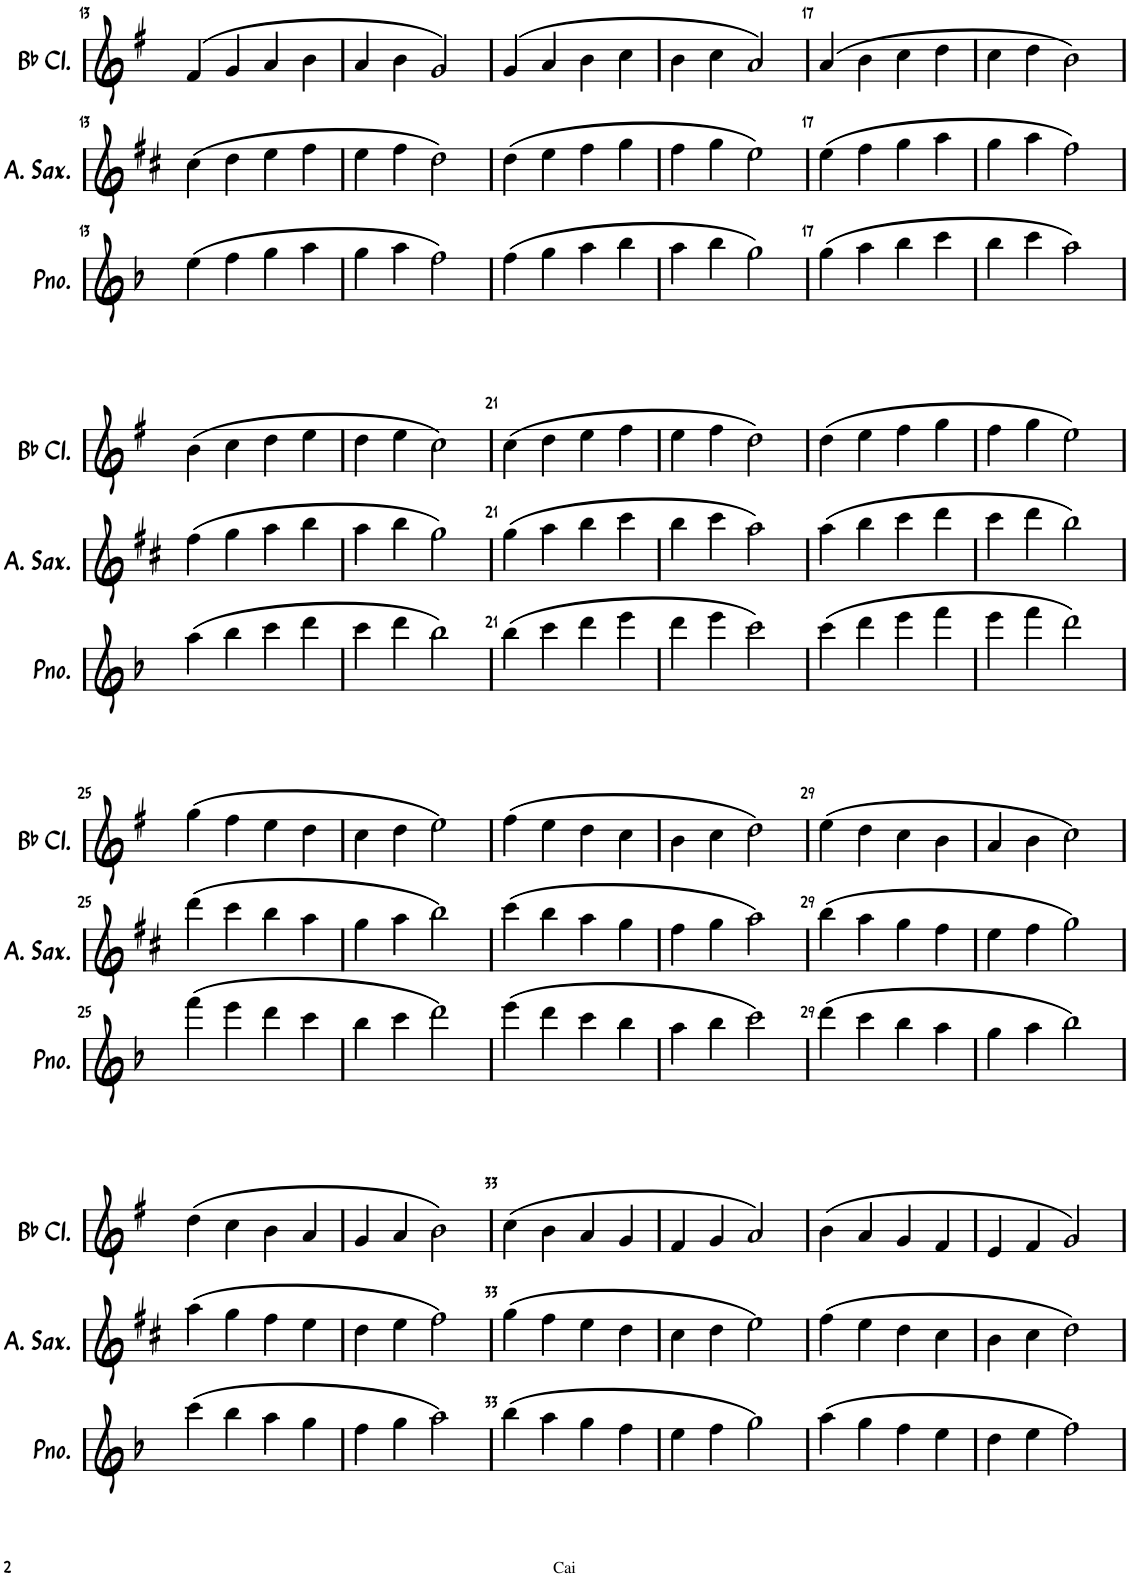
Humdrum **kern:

**kern	**kern	**kern
*part3	*part2	*part1
*staff3	*staff2	*staff1
*I"钢琴	*I"中音萨克斯	*I"降B调单簧管
!!LO:PB:g=z
*clefG2	*clefG2	*clefG2
*	*Trd5c9	*Trd1c2
*k[b-]	*k[f#c#]	*k[f#]
*M4/4	*M4/4	*M4/4
=13	=13	=13
(4ee\	(4cc#\	(4f#/
4ff\	4dd\	4g/
4gg\	4ee\	4a/
4aa\	4ff#\	4b\
=14	=14	=14
4gg\	4ee\	4a/
4aa\	4ff#\	4b\
2ff\)	2dd\)	2g/)
=15	=15	=15
(4ff\	(4dd\	(4g/
4gg\	4ee\	4a/
4aa\	4ff#\	4b\
4bb-\	4gg\	4cc\
=16	=16	=16
4aa\	4ff#\	4b\
4bb-\	4gg\	4cc\
2gg\)	2ee\)	2a/)
=17	=17	=17
(4gg\	(4ee\	(4a/
4aa\	4ff#\	4b\
4bb-\	4gg\	4cc\
4ccc\	4aa\	4dd\
=18	=18	=18
4bb-\	4gg\	4cc\
4ccc\	4aa\	4dd\
2aa\)	2ff#\)	2b\)
!!LO:LB:g=z
=19	=19	=19
(4aa\	(4ff#\	(4b\
4bb-\	4gg\	4cc\
4ccc\	4aa\	4dd\
4ddd\	4bb\	4ee\
=20	=20	=20
4ccc\	4aa\	4dd\
4ddd\	4bb\	4ee\
2bb-\)	2gg\)	2cc\)
=21	=21	=21
(4bb-\	(4gg\	(4cc\
4ccc\	4aa\	4dd\
4ddd\	4bb\	4ee\
4eee\	4ccc#\	4ff#\
=22	=22	=22
4ddd\	4bb\	4ee\
4eee\	4ccc#\	4ff#\
2ccc\)	2aa\)	2dd\)
=23	=23	=23
(4ccc\	(4aa\	(4dd\
4ddd\	4bb\	4ee\
4eee\	4ccc#\	4ff#\
4fff\	4ddd\	4gg\
=24	=24	=24
4eee\	4ccc#\	4ff#\
4fff\	4ddd\	4gg\
2ddd\)	2bb\)	2ee\)
!!LO:LB:g=z
=25	=25	=25
(4fff\	(4ddd\	(4gg\
4eee\	4ccc#\	4ff#\
4ddd\	4bb\	4ee\
4ccc\	4aa\	4dd\
=26	=26	=26
4bb-\	4gg\	4cc\
4ccc\	4aa\	4dd\
2ddd\)	2bb\)	2ee\)
=27	=27	=27
(4eee\	(4ccc#\	(4ff#\
4ddd\	4bb\	4ee\
4ccc\	4aa\	4dd\
4bb-\	4gg\	4cc\
=28	=28	=28
4aa\	4ff#\	4b\
4bb-\	4gg\	4cc\
2ccc\)	2aa\)	2dd\)
=29	=29	=29
(4ddd\	(4bb\	(4ee\
4ccc\	4aa\	4dd\
4bb-\	4gg\	4cc\
4aa\	4ff#\	4b\
=30	=30	=30
4gg\	4ee\	4a/
4aa\	4ff#\	4b\
2bb-\)	2gg\)	2cc\)
!!LO:LB:g=z
=31	=31	=31
(4ccc\	(4aa\	(4dd\
4bb-\	4gg\	4cc\
4aa\	4ff#\	4b\
4gg\	4ee\	4a/
=32	=32	=32
4ff\	4dd\	4g/
4gg\	4ee\	4a/
2aa\)	2ff#\)	2b\)
=33	=33	=33
(4bb-\	(4gg\	(4cc\
4aa\	4ff#\	4b\
4gg\	4ee\	4a/
4ff\	4dd\	4g/
=34	=34	=34
4ee\	4cc#\	4f#/
4ff\	4dd\	4g/
2gg\)	2ee\)	2a/)
=35	=35	=35
(4aa\	(4ff#\	(4b\
4gg\	4ee\	4a/
4ff\	4dd\	4g/
4ee\	4cc#\	4f#/
=36	=36	=36
4dd\	4b\	4e/
4ee\	4cc#\	4f#/
2ff\)	2dd\)	2g/)
=	=	=
*-	*-	*-
